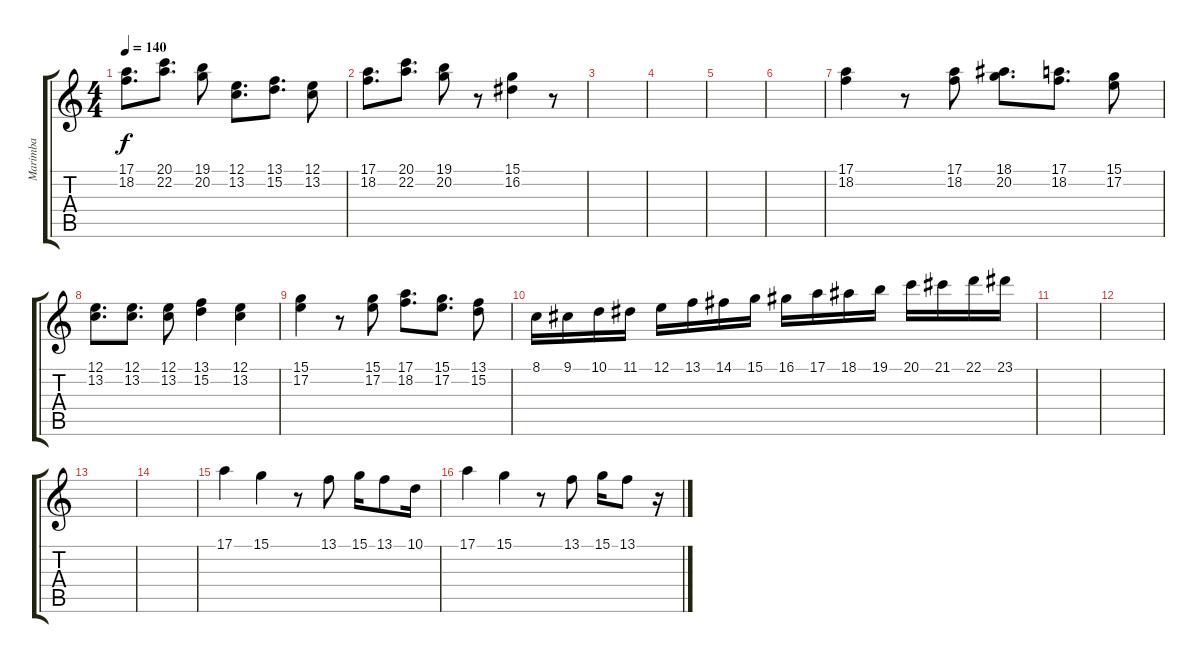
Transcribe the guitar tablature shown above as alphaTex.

\track ("Marimba" "Marimba") {instrument marimba}
\staff {score tabs}
\tuning (E4 B3 G3 D3 A2 E2) {hide}
\ts (4 4)
\tempo 140
\clef g2
\ks c
(17.1 18.2).8{d dy f} (20.1 22.2).8{d} (19.1 20.2).8 (12.1 13.2).8{d} (13.1 15.2).8{d} (12.1 13.2).8 |
(17.1 18.2).8{d} (20.1 22.2).8{d} (19.1 20.2).8 r.8 (15.1 16.2).4 r.8 |
|
|
|
|
(17.1 18.2).4 r.8 (17.1 18.2).8 (18.1 20.2).8{d} (17.1 18.2).8{d} (15.1 17.2).8 |
(12.1 13.2).8{d} (12.1 13.2).8{d} (12.1 13.2).8 (13.1 15.2).4 (12.1 13.2).4 |
(15.1 17.2).4 r.8 (15.1 17.2).8 (17.1 18.2).8{d} (15.1 17.2).8{d} (13.1 15.2).8 |
8.1.16 9.1.16 10.1.16 11.1.16 12.1.16 13.1.16 14.1.16 15.1.16 16.1.16 17.1.16 18.1.16 19.1.16 20.1.16 21.1.16 22.1.16 23.1.16 |
|
|
|
|
17.1.4 15.1.4 r.8 13.1.8 15.1.16 13.1.8 10.1.16 |
17.1.4 15.1.4 r.8 13.1.8 15.1.16 13.1.8 r.16
